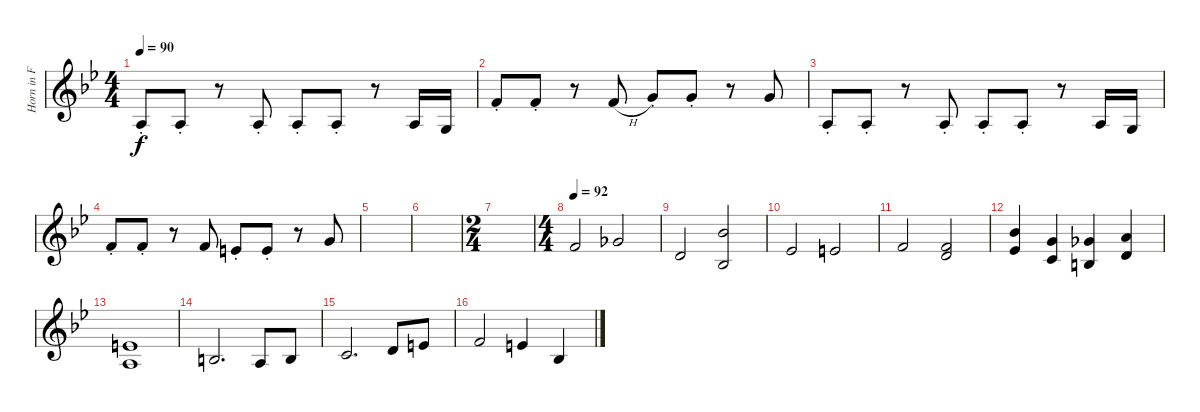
\track ("Horn in F" "Horn in F") {instrument frenchhorn}
\staff {score}
\tuning (A4 E4 C4 G3 D3 A2) {hide}
\ts (4 4)
\tempo 90
\clef g2
\ks gminor
7.5{st}.8{dy f} 7.5{st}.8 r.8 7.5{st}.8 7.5{st}.8 7.5{st}.8 r.8 7.5.16 5.5.16 |
5.3{st}.8 5.3{st}.8 r.8 5.3{h}.8 7.3{st}.8 7.3{st}.8 r.8 7.3.8 |
7.5{st}.8 7.5{st}.8 r.8 7.5{st}.8 7.5{st}.8 7.5{st}.8 r.8 7.5.16 5.5.16 |
5.3{st}.8 5.3{st}.8 r.8 5.3.8 14.5{st}.8 14.5{st}.8 r.8 7.3.8 |
|
|
\ts (2 4)
|
\ts (4 4)
\tempo 92
5.3.2 6.3.2 |
2.3.2 (6.2 3.4).2 |
3.3.2 4.3.2 |
5.3.2 (5.3 7.4).2 |
(10.3 8.4).4 (7.3 5.4).4 (6.3 4.4).4 (9.3 7.4).4 |
(4.3 2.4).1 |
4.4.2{d} 2.4.8 4.4.8 |
5.4.2{d} 7.4.8 9.4.8 |
10.4.2 9.4.4 3.4.4
